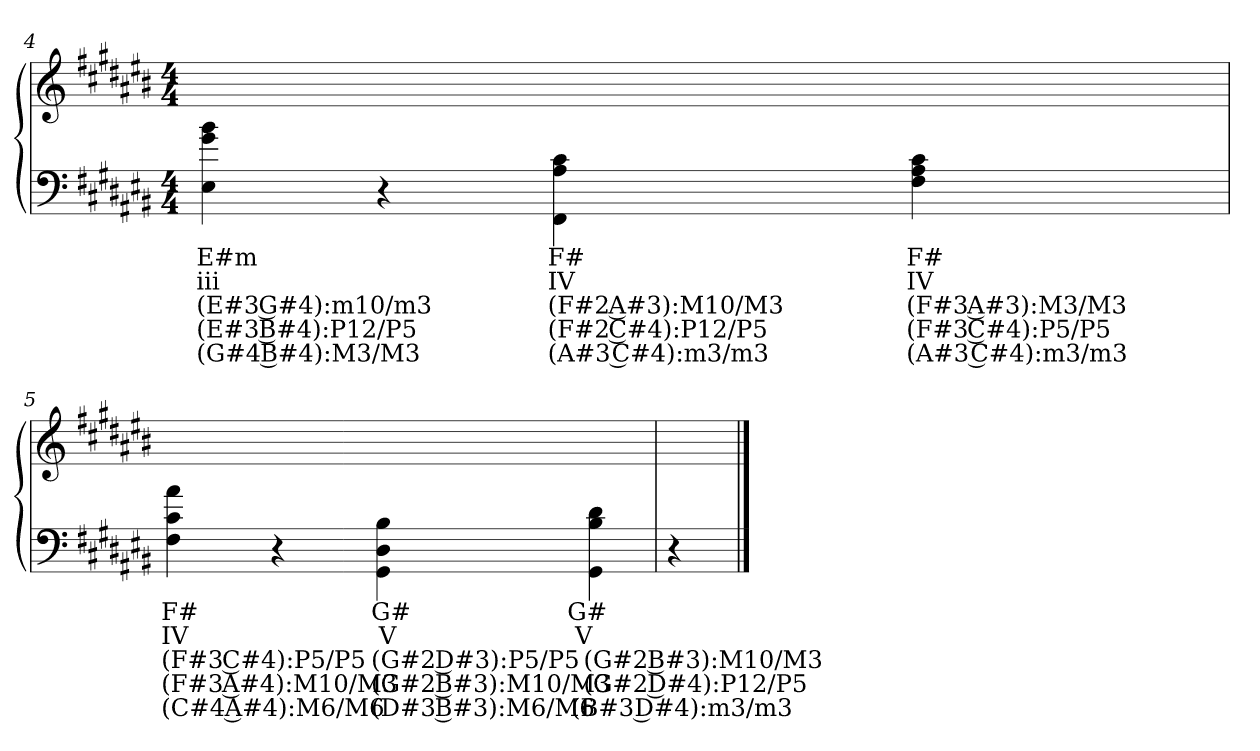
**kern	**text	**text	**text	**text	**text	**kern
*part2	*part2	*part2	*part2	*part2	*part2	*part1
*staff2	*staff2	*staff2	*staff2	*staff2	*staff2	*staff1
*clefF4	*	*	*	*	*	*clefG2
*k[f#c#g#d#a#e#b#]	*	*	*	*	*	*k[f#c#g#d#a#e#b#]
*C#:	*	*	*	*	*	*C#:
*M4/4	*	*	*	*	*	*M4/4
=4	=4	=4	=4	=4	=4	=4
4E# 4g# 4b#	E#m	iii	(E#3 G#4):m10/m3	(E#3 B#4):P12/P5	(G#4 B#4):M3/M3	1ryy
4r	.	.	.	.	.	.
4FF# 4A# 4c#	F#	IV	(F#2 A#3):M10/M3	(F#2 C#4):P12/P5	(A#3 C#4):m3/m3	.
4F# 4A# 4c#	F#	IV	(F#3 A#3):M3/M3	(F#3 C#4):P5/P5	(A#3 C#4):m3/m3	.
=5	=5	=5	=5	=5	=5	=5
4F# 4c# 4a#	F#	IV	(F#3 C#4):P5/P5	(F#3 A#4):M10/M3	(C#4 A#4):M6/M6	1ryy
4r	.	.	.	.	.	.
4GG# 4D# 4B#	G#	V	(G#2 D#3):P5/P5	(G#2 B#3):M10/M3	(D#3 B#3):M6/M6	.
4GG# 4B# 4d#	G#	V	(G#2 B#3):M10/M3	(G#2 D#4):P12/P5	(B#3 D#4):m3/m3	.
=6	=6	=6	=6	=6	=6	=6
4r	.	.	.	.	.	4ryy
==	==	==	==	==	==	==
*-	*-	*-	*-	*-	*-	*-
